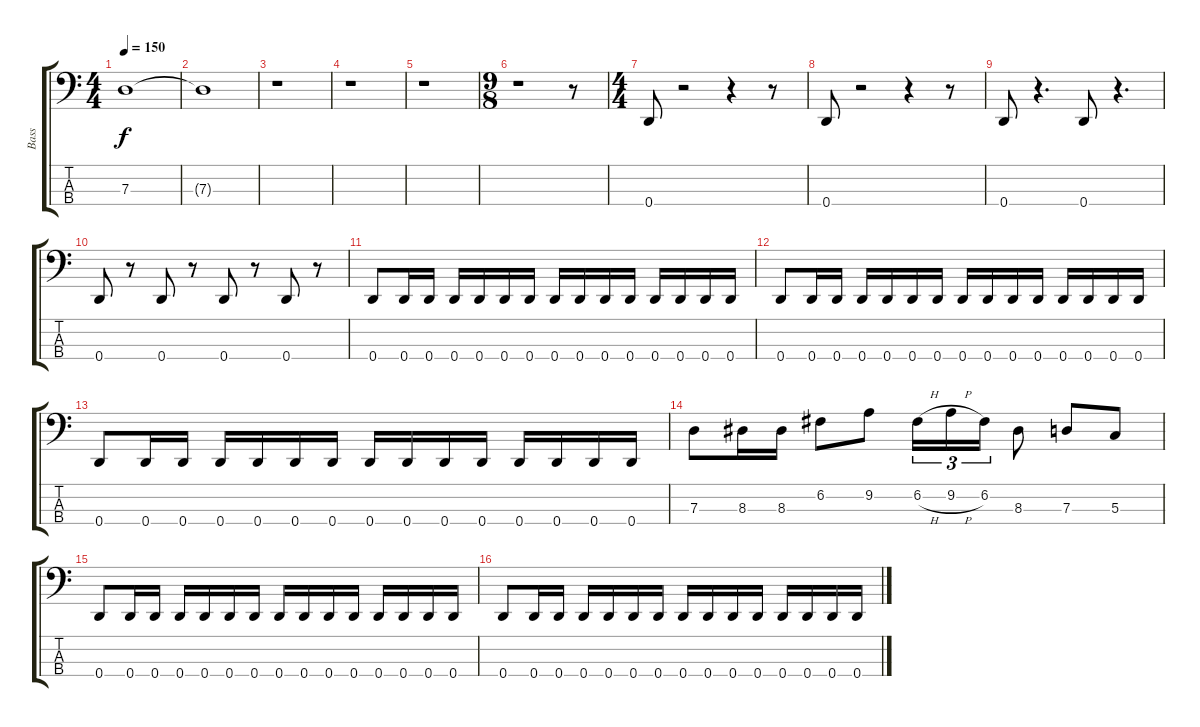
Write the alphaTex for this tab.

\track ("Bass" "Bass") {instrument electricbasspick}
\staff {score tabs}
\tuning (F2 C2 G1 D1) {hide}
\ts (4 4)
\tempo 150
\clef f4
\ks c
7.3{t}.1{dy f} |
7.3{t}.1 |
\section ("" "")
r.1 |
r.1 |
r.1 |
\ts (9 8)
r.1 r.8 |
\ts (4 4)
0.4.8{volume 13} r.2 r.4 r.8 |
0.4.8 r.2 r.4 r.8 |
0.4.8 r.4{d} 0.4.8 r.4{d} |
0.4.8 r.8 0.4.8 r.8 0.4.8 r.8 0.4.8 r.8 |
\section ("" "")
0.4.8 0.4.16 0.4.16 0.4.16 0.4.16 0.4.16 0.4.16 0.4.16 0.4.16 0.4.16 0.4.16 0.4.16 0.4.16 0.4.16 0.4.16 |
0.4.8 0.4.16 0.4.16 0.4.16 0.4.16 0.4.16 0.4.16 0.4.16 0.4.16 0.4.16 0.4.16 0.4.16 0.4.16 0.4.16 0.4.16 |
0.4.8 0.4.16 0.4.16 0.4.16 0.4.16 0.4.16 0.4.16 0.4.16 0.4.16 0.4.16 0.4.16 0.4.16 0.4.16 0.4.16 0.4.16 |
7.3.8 8.3.16 8.3.16 6.2.8 9.2.8 6.2{h}.16{tu (3 2)} 9.2{h}.16{tu (3 2)} 6.2.16{tu (3 2)} 8.3.8 7.3.8 5.3.8 |
0.4.8 0.4.16 0.4.16 0.4.16 0.4.16 0.4.16 0.4.16 0.4.16 0.4.16 0.4.16 0.4.16 0.4.16 0.4.16 0.4.16 0.4.16 |
0.4.8 0.4.16 0.4.16 0.4.16 0.4.16 0.4.16 0.4.16 0.4.16 0.4.16 0.4.16 0.4.16 0.4.16 0.4.16 0.4.16 0.4.16
